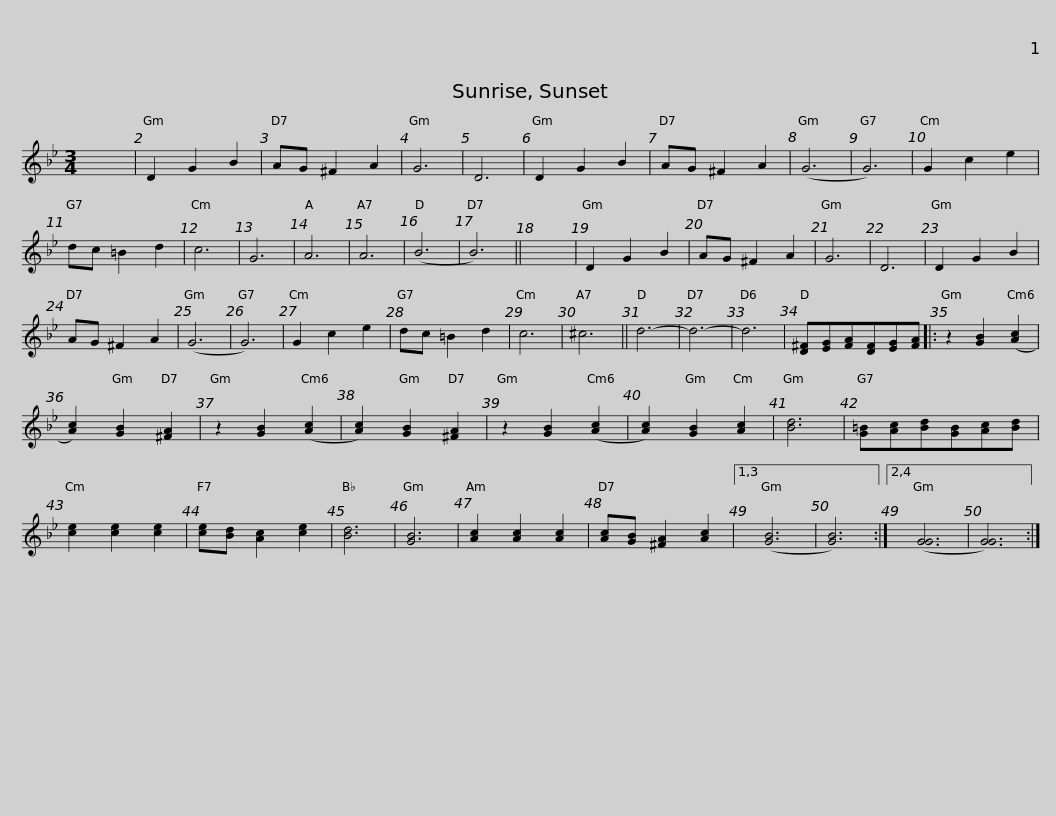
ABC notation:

X:1
L:1/8
M:3/4
I:linebreak $
K:Gmin
V:1 treble
V:1
 x6 | D2 G2 B2 | AG ^F2 A2 | G6 | D6 | %5
 D2 G2 B2 | AG ^F2 A2 | (G6 | G6) | G2 c2 e2 | %10
 dc =B2 d2 | c6 | G6 |$ A6 | A6 | %15
 (B6 | B6) || x6 | D2 G2 B2 | AG ^F2 A2 | %20
 G6 | D6 | D2 G2 B2 | AG ^F2 A2 | (G6 | %25
 G6) | G2 c2 e2 |$ dc =B2 d2 | c6 | ^c6 || %30
 d6- | d6- | d6 | [D^F][EG][FA][DF][EG][FA] |: z2 [GB]2 ([Ac]2 | %35
 [Ac]2) [GB]2 [^FA]2 | z2 [GB]2 ([Ac]2 | [Ac]2) [GB]2 [^FA]2 |$ z2 [GB]2 ([Ac]2 | [Ac]2) [GB]2 [Ac]2 | %40
 [Bd]6 | [G=B][Ac][Bd][GB][Ac][Bd] | [ce]2 [ce]2 [ce]2 | [ce][Bd] [Ac]2 [ce]2 | [Bd]6 | %45
 [GB]6 | [Ac]2 [Ac]2 [Ac]2 | [Ac][GB] [^FA]2 [Ac]2 |1,3 ([GB]6 | [GB]6) :|2,4$ %50
 ([GG]6 | [GG]6) :| %52
